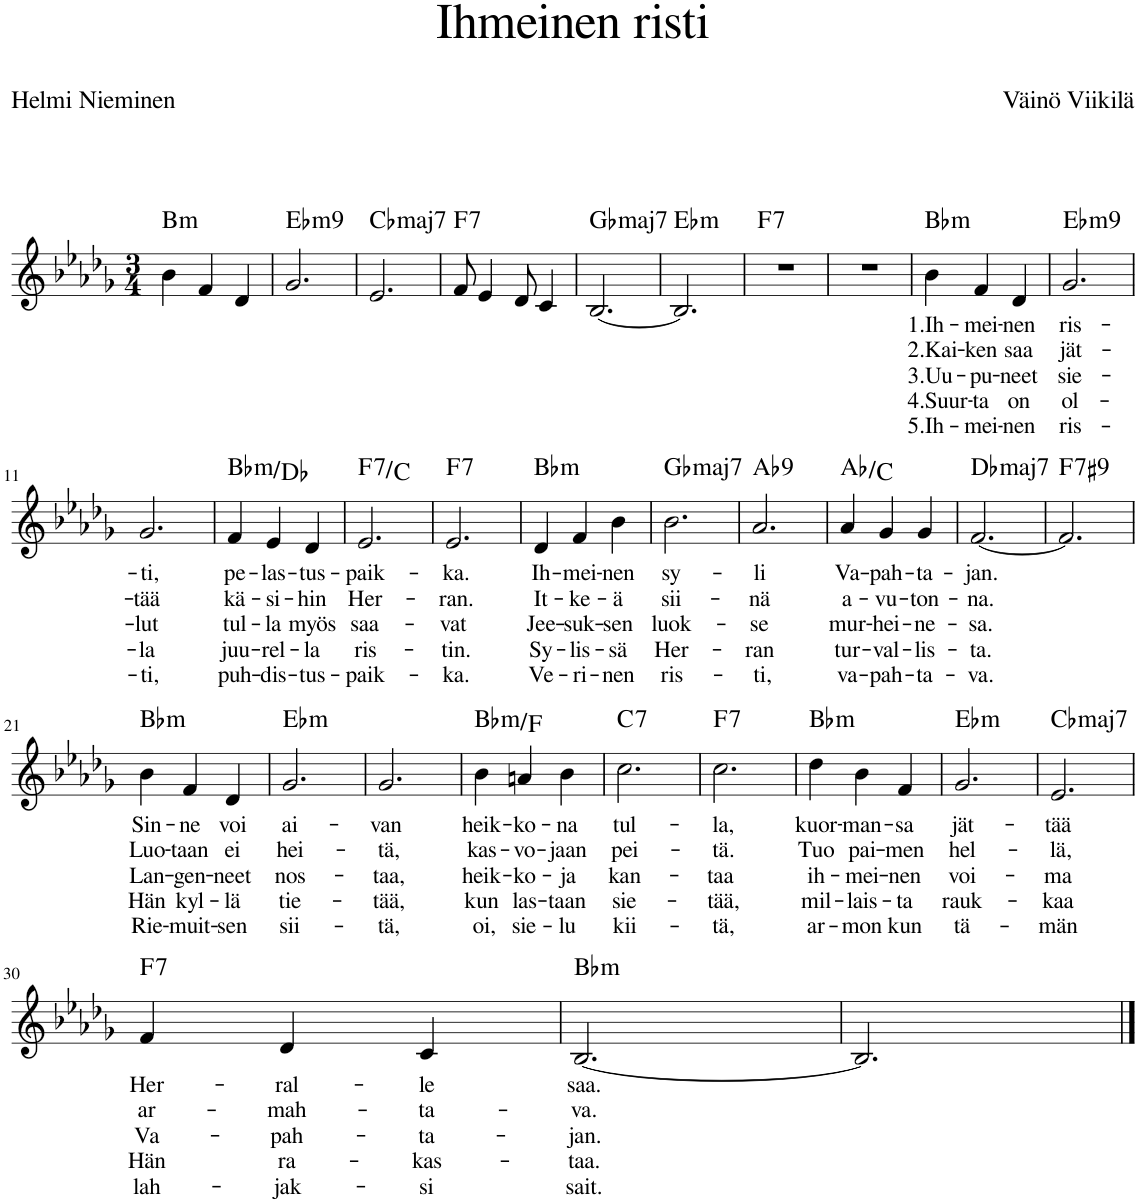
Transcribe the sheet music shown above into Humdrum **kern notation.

**kern	**text	**text	**text	**text	**text	**harte
*part1	*part1	*part1	*part1	*part1	*part1	*part1
*staff1	*staff1	*staff1	*staff1	*staff1	*staff1	*
*I"Piano	*	*	*	*	*	*
*I'Pno.	*	*	*	*	*	*
*clefG2	*	*	*	*	*	*
*k[b-e-a-d-g-]	*	*	*	*	*	*
*M3/4	*	*	*	*	*	*
=1	=1	=1	=1	=1	=1	=1
!	!	!	!	!	!	!LO:H:kt=m
4b-\	.	.	.	.	.	B:min
4f/	.	.	.	.	.	.
4d-/	.	.	.	.	.	.
=2	=2	=2	=2	=2	=2	=2
!	!	!	!	!	!	!LO:H:kt=m9
2.g-/	.	.	.	.	.	Eb:min9
=3	=3	=3	=3	=3	=3	=3
!	!	!	!	!	!	!LO:H:kt=maj7
2.e-/	.	.	.	.	.	Cb:maj7
=4	=4	=4	=4	=4	=4	=4
!	!	!	!	!	!	!LO:H:kt=7
8f/	.	.	.	.	.	F:7
4e-/	.	.	.	.	.	.
8d-/	.	.	.	.	.	.
4c/	.	.	.	.	.	.
=5	=5	=5	=5	=5	=5	=5
!	!	!	!	!	!	!LO:H:kt=maj7
[2.B-/	.	.	.	.	.	Gb:maj7
=6	=6	=6	=6	=6	=6	=6
!	!	!	!	!	!	!LO:H:kt=m
2.B-/]	.	.	.	.	.	Eb:min
=7	=7	=7	=7	=7	=7	=7
!	!	!	!	!	!	!LO:H:kt=7
2.r	.	.	.	.	.	F:7
=8	=8	=8	=8	=8	=8	=8
2.r	.	.	.	.	.	.
=9	=9	=9	=9	=9	=9	=9
!	!LO:LY:b	!LO:LY:b	!LO:LY:b	!LO:LY:b	!LO:LY:b	!LO:H:kt=m
4b-\	1.Ih-	2.Kai-	3.Uu-	4.Suur-	5.Ih-	Bb:min
!	!LO:LY:b	!LO:LY:b	!LO:LY:b	!LO:LY:b	!LO:LY:b	!
4f/	-mei-	-ken	-pu-	-ta	-mei-	.
!	!LO:LY:b	!LO:LY:b	!LO:LY:b	!LO:LY:b	!LO:LY:b	!
4d-/	-nen	saa	-neet	on	-nen	.
=10	=10	=10	=10	=10	=10	=10
!	!LO:LY:b	!LO:LY:b	!LO:LY:b	!LO:LY:b	!LO:LY:b	!LO:H:kt=m9
2.g-/	ris-	jät-	sie-	ol-	ris-	Eb:min9
!!LO:LB:g=z
=11	=11	=11	=11	=11	=11	=11
!	!LO:LY:b	!LO:LY:b	!LO:LY:b	!LO:LY:b	!LO:LY:b	!
2.g-/	-ti,	-tää	-lut	-la	-ti,	.
=12	=12	=12	=12	=12	=12	=12
!	!LO:LY:b	!LO:LY:b	!LO:LY:b	!LO:LY:b	!LO:LY:b	!LO:H:kt=m
4f/	pe-	kä-	tul-	juu-	puh-	Bb:min/b3
!	!LO:LY:b	!LO:LY:b	!LO:LY:b	!LO:LY:b	!LO:LY:b	!
4e-/	-las-	-si-	-la	-rel-	-dis-	.
!	!LO:LY:b	!LO:LY:b	!LO:LY:b	!LO:LY:b	!LO:LY:b	!
4d-/	-tus-	-hin	myös	-la	-tus-	.
=13	=13	=13	=13	=13	=13	=13
!	!LO:LY:b	!LO:LY:b	!LO:LY:b	!LO:LY:b	!LO:LY:b	!LO:H:kt=7
2.e-/	-paik-	Her-	saa-	ris-	-paik-	F:7/5
=14	=14	=14	=14	=14	=14	=14
!	!LO:LY:b	!LO:LY:b	!LO:LY:b	!LO:LY:b	!LO:LY:b	!LO:H:kt=7
2.e-/	-ka.	-ran.	-vat	-tin.	-ka.	F:7
=15	=15	=15	=15	=15	=15	=15
!	!LO:LY:b	!LO:LY:b	!LO:LY:b	!LO:LY:b	!LO:LY:b	!LO:H:kt=m
4d-/	Ih-	It-	Jee-	Sy-	Ve-	Bb:min
!	!LO:LY:b	!LO:LY:b	!LO:LY:b	!LO:LY:b	!LO:LY:b	!
4f/	-mei-	-ke-	-suk-	-lis-	-ri-	.
!	!LO:LY:b	!LO:LY:b	!LO:LY:b	!LO:LY:b	!LO:LY:b	!
4b-\	-nen	-ä	-sen	-sä	-nen	.
=16	=16	=16	=16	=16	=16	=16
!	!LO:LY:b	!LO:LY:b	!LO:LY:b	!LO:LY:b	!LO:LY:b	!LO:H:kt=maj7
2.b-\	sy-	sii-	luok-	Her-	ris-	Gb:maj7
=17	=17	=17	=17	=17	=17	=17
!	!LO:LY:b	!LO:LY:b	!LO:LY:b	!LO:LY:b	!LO:LY:b	!LO:H:kt=9
2.a-/	-li	-nä	-se	-ran	-ti,	Ab:9
=18	=18	=18	=18	=18	=18	=18
!	!LO:LY:b	!LO:LY:b	!LO:LY:b	!LO:LY:b	!LO:LY:b	!
4a-/	Va-	a-	mur-	tur-	va-	Ab:maj/3
!	!LO:LY:b	!LO:LY:b	!LO:LY:b	!LO:LY:b	!LO:LY:b	!
4g-/	-pah-	-vu-	-hei-	-val-	-pah-	.
!	!LO:LY:b	!LO:LY:b	!LO:LY:b	!LO:LY:b	!LO:LY:b	!
4g-/	-ta-	-ton-	-ne-	-lis-	-ta-	.
=19	=19	=19	=19	=19	=19	=19
!	!LO:LY:b	!LO:LY:b	!LO:LY:b	!LO:LY:b	!LO:LY:b	!LO:H:kt=maj7
[2.f/	-jan.	-na.	-sa.	-ta.	-va.	Db:maj7
=20	=20	=20	=20	=20	=20	=20
!	!	!	!	!	!	!LO:H:kt=7
2.f/]	.	.	.	.	.	F:7(#9)
!!LO:LB:g=z
=21	=21	=21	=21	=21	=21	=21
!	!LO:LY:b	!LO:LY:b	!LO:LY:b	!LO:LY:b	!LO:LY:b	!LO:H:kt=m
4b-\	Sin-	Luo-	Lan-	Hän	Rie-	Bb:min
!	!LO:LY:b	!LO:LY:b	!LO:LY:b	!LO:LY:b	!LO:LY:b	!
4f/	-ne	-taan	-gen-	kyl-	-muit-	.
!	!LO:LY:b	!LO:LY:b	!LO:LY:b	!LO:LY:b	!LO:LY:b	!
4d-/	voi	ei	-neet	-lä	-sen	.
=22	=22	=22	=22	=22	=22	=22
!	!LO:LY:b	!LO:LY:b	!LO:LY:b	!LO:LY:b	!LO:LY:b	!LO:H:kt=m
2.g-/	ai-	hei-	nos-	tie-	sii-	Eb:min
=23	=23	=23	=23	=23	=23	=23
!	!LO:LY:b	!LO:LY:b	!LO:LY:b	!LO:LY:b	!LO:LY:b	!
2.g-/	-van	-tä,	-taa,	-tää,	-tä,	.
=24	=24	=24	=24	=24	=24	=24
!	!LO:LY:b	!LO:LY:b	!LO:LY:b	!LO:LY:b	!LO:LY:b	!LO:H:kt=m
4b-\	heik-	kas-	heik-	kun	oi,	Bb:min/5
!	!LO:LY:b	!LO:LY:b	!LO:LY:b	!LO:LY:b	!LO:LY:b	!
4an/	-ko-	-vo-	-ko-	las-	sie-	.
!	!LO:LY:b	!LO:LY:b	!LO:LY:b	!LO:LY:b	!LO:LY:b	!
4b-\	-na	-jaan	-ja	-taan	-lu	.
=25	=25	=25	=25	=25	=25	=25
!	!LO:LY:b	!LO:LY:b	!LO:LY:b	!LO:LY:b	!LO:LY:b	!LO:H:kt=7
2.cc\	tul-	pei-	kan-	sie-	kii-	C:7
=26	=26	=26	=26	=26	=26	=26
!	!LO:LY:b	!LO:LY:b	!LO:LY:b	!LO:LY:b	!LO:LY:b	!LO:H:kt=7
2.cc\	-la,	-tä.	-taa	-tää,	-tä,	F:7
=27	=27	=27	=27	=27	=27	=27
!	!LO:LY:b	!LO:LY:b	!LO:LY:b	!LO:LY:b	!LO:LY:b	!LO:H:kt=m
4dd-\	kuor-	Tuo	ih-	mil-	ar-	Bb:min
!	!LO:LY:b	!LO:LY:b	!LO:LY:b	!LO:LY:b	!LO:LY:b	!
4b-\	-man-	pai-	-mei-	-lais-	-mon	.
!	!LO:LY:b	!LO:LY:b	!LO:LY:b	!LO:LY:b	!LO:LY:b	!
4f/	-sa	-men	-nen	-ta	kun	.
=28	=28	=28	=28	=28	=28	=28
!	!LO:LY:b	!LO:LY:b	!LO:LY:b	!LO:LY:b	!LO:LY:b	!LO:H:kt=m
2.g-/	jät-	hel-	voi-	rauk-	tä-	Eb:min
=29	=29	=29	=29	=29	=29	=29
!	!LO:LY:b	!LO:LY:b	!LO:LY:b	!LO:LY:b	!LO:LY:b	!LO:H:kt=maj7
2.e-/	-tää	-lä,	-ma	-kaa	-män	Cb:maj7
!!LO:LB:g=z
=30	=30	=30	=30	=30	=30	=30
!	!LO:LY:b	!LO:LY:b	!LO:LY:b	!LO:LY:b	!LO:LY:b	!LO:H:kt=7
4f/	Her-	ar-	Va-	Hän	lah-	F:7
!	!LO:LY:b	!LO:LY:b	!LO:LY:b	!LO:LY:b	!LO:LY:b	!
4d-/	-ral-	-mah-	-pah-	ra-	-jak-	.
!	!LO:LY:b	!LO:LY:b	!LO:LY:b	!LO:LY:b	!LO:LY:b	!
4c/	-le	-ta-	-ta-	-kas-	-si	.
=31	=31	=31	=31	=31	=31	=31
!	!LO:LY:b	!LO:LY:b	!LO:LY:b	!LO:LY:b	!LO:LY:b	!LO:H:kt=m
[2.B-/	saa.	-va.	-jan.	-taa.	sait.	Bb:min
=32	=32	=32	=32	=32	=32	=32
2.B-/]	.	.	.	.	.	.
==	==	==	==	==	==	==
*-	*-	*-	*-	*-	*-	*-
